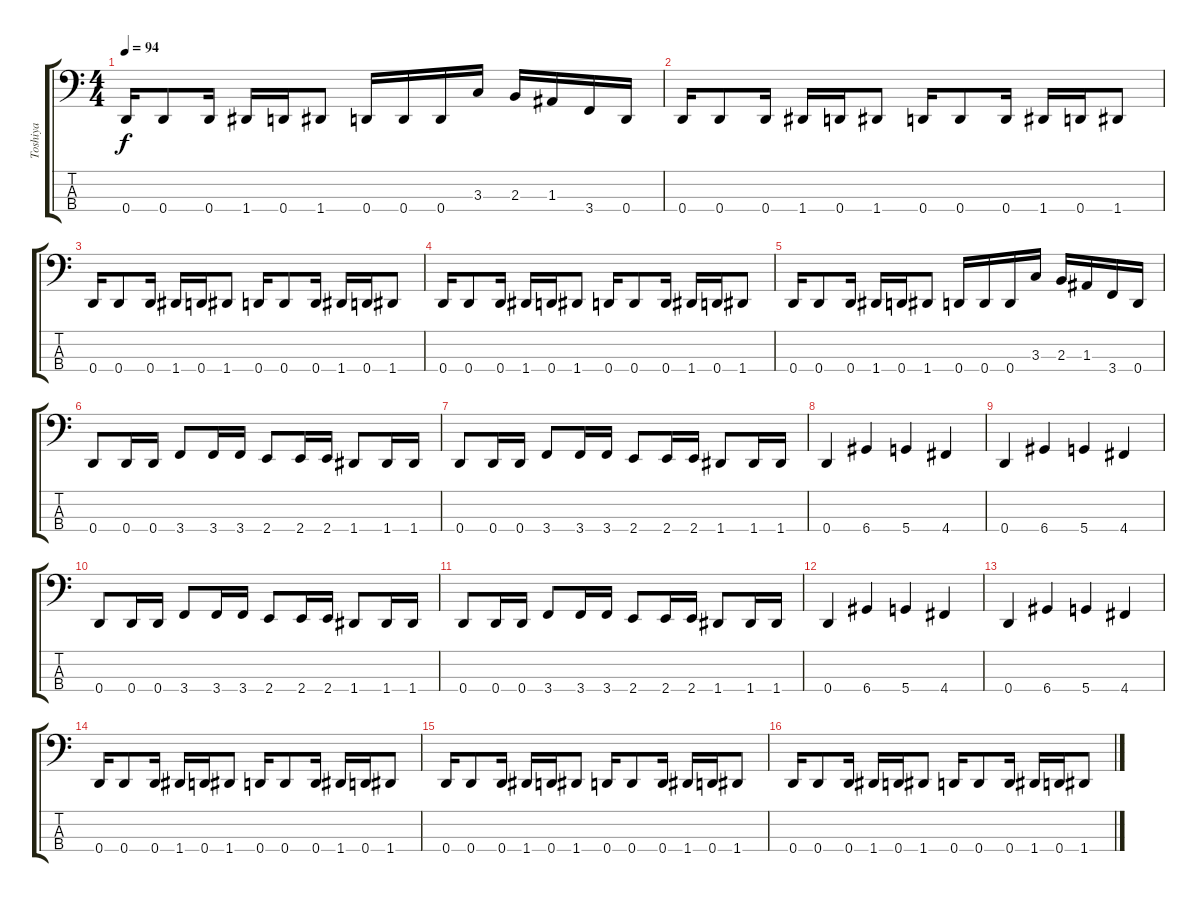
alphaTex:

\track ("Toshiya" "Toshiya") {instrument electricbasspick}
\staff {score tabs}
\tuning (G2 D2 A1 D1) {hide}
\ts (4 4)
\tempo 94
\clef f4
\ks c
0.4.16{dy f} 0.4.8 0.4.16 1.4.16 0.4.16 1.4.8 0.4.16 0.4.16 0.4.16 3.3.16 2.3.16 1.3.16 3.4.16 0.4.16 |
0.4.16 0.4.8 0.4.16 1.4.16 0.4.16 1.4.8 0.4.16 0.4.8 0.4.16 1.4.16 0.4.16 1.4.8 |
0.4.16 0.4.8 0.4.16 1.4.16 0.4.16 1.4.8 0.4.16 0.4.8 0.4.16 1.4.16 0.4.16 1.4.8 |
0.4.16 0.4.8 0.4.16 1.4.16 0.4.16 1.4.8 0.4.16 0.4.8 0.4.16 1.4.16 0.4.16 1.4.8 |
0.4.16 0.4.8 0.4.16 1.4.16 0.4.16 1.4.8 0.4.16 0.4.16 0.4.16 3.3.16 2.3.16 1.3.16 3.4.16 0.4.16 |
0.4.8 0.4.16 0.4.16 3.4.8 3.4.16 3.4.16 2.4.8 2.4.16 2.4.16 1.4.8 1.4.16 1.4.16 |
0.4.8 0.4.16 0.4.16 3.4.8 3.4.16 3.4.16 2.4.8 2.4.16 2.4.16 1.4.8 1.4.16 1.4.16 |
0.4.4 6.4.4 5.4.4 4.4.4 |
0.4.4 6.4.4 5.4.4 4.4.4 |
0.4.8 0.4.16 0.4.16 3.4.8 3.4.16 3.4.16 2.4.8 2.4.16 2.4.16 1.4.8 1.4.16 1.4.16 |
0.4.8 0.4.16 0.4.16 3.4.8 3.4.16 3.4.16 2.4.8 2.4.16 2.4.16 1.4.8 1.4.16 1.4.16 |
0.4.4 6.4.4 5.4.4 4.4.4 |
0.4.4 6.4.4 5.4.4 4.4.4 |
0.4.16 0.4.8 0.4.16 1.4.16 0.4.16 1.4.8 0.4.16 0.4.8 0.4.16 1.4.16 0.4.16 1.4.8 |
0.4.16 0.4.8 0.4.16 1.4.16 0.4.16 1.4.8 0.4.16 0.4.8 0.4.16 1.4.16 0.4.16 1.4.8 |
0.4.16 0.4.8 0.4.16 1.4.16 0.4.16 1.4.8 0.4.16 0.4.8 0.4.16 1.4.16 0.4.16 1.4.8
